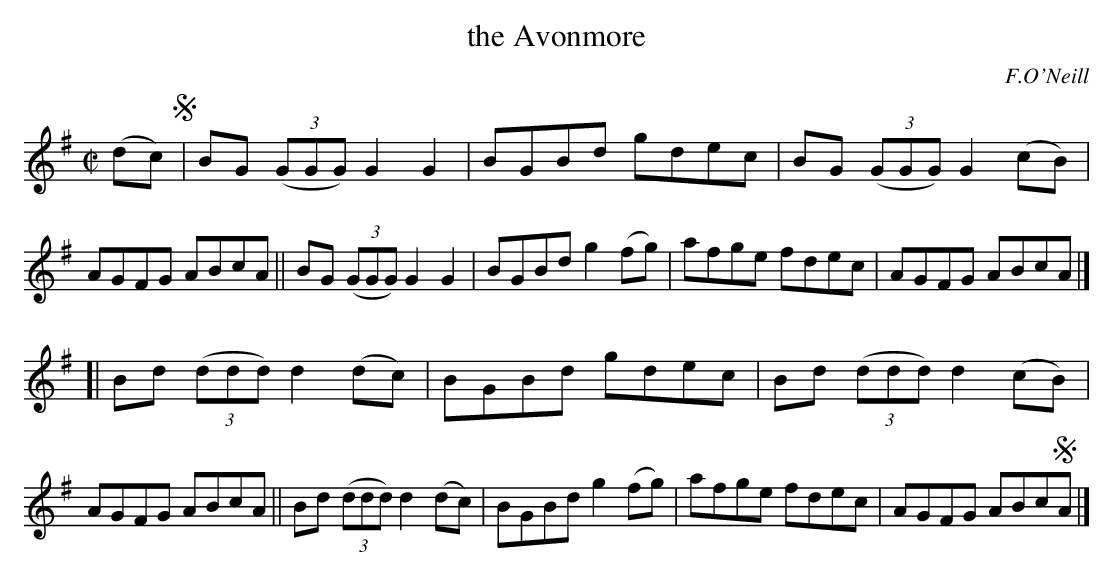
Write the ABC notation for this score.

X:1
T: the Avonmore
O: F.O'Neill
M: C|
L: 1/8
K: G
(dc) !segno!\
|  BG (3(GGG) G2G2 | BGBd gdec | BG (3(GGG) G2(cB) | AGFG ABcA \
|| BG (3(GGG) G2G2 | BGBd g2(fg) | afge fdec | AGFG ABcA |]
[| Bd (3(ddd) d2(dc) | BGBd gdec | Bd (3(ddd) d2(cB) | AGFG ABcA \
|| Bd (3(ddd) d2(dc) | BGBd g2(fg) | afge fdec | AGFG ABc!segno!A |]
